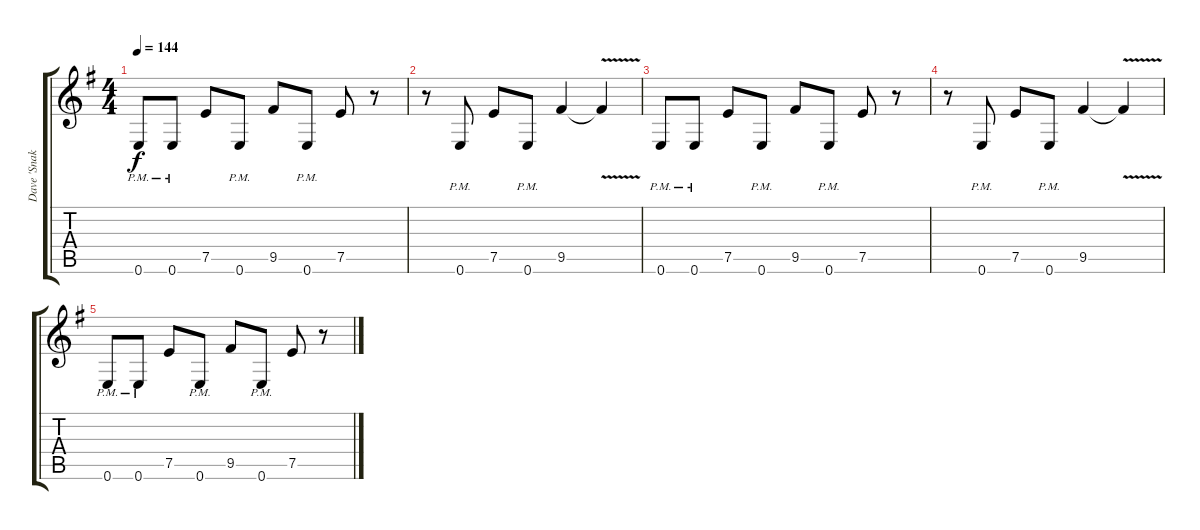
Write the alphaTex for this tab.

\track ("Dave 'Snake' Sabo - Rhytm" "Dave 'Snak") {instrument distortionguitar}
\staff {score tabs}
\tuning (E4 B3 G3 D3 A2 E2) {hide}
\ts (4 4)
\tempo 144
\clef g2
\ks g
0.6{pm}.8{dy f} 0.6{pm}.8 7.5.8 0.6{pm}.8 9.5.8 0.6{pm}.8 7.5.8 r.8 |
r.8 0.6{pm}.8 7.5.8 0.6{pm}.8 9.5.4 9.5{v t}.4 |
0.6{pm}.8 0.6{pm}.8 7.5.8 0.6{pm}.8 9.5.8 0.6{pm}.8 7.5.8 r.8 |
r.8 0.6{pm}.8 7.5.8 0.6{pm}.8 9.5.4 9.5{v t}.4 |
0.6{pm}.8 0.6{pm}.8 7.5.8 0.6{pm}.8 9.5.8 0.6{pm}.8 7.5.8 r.8
